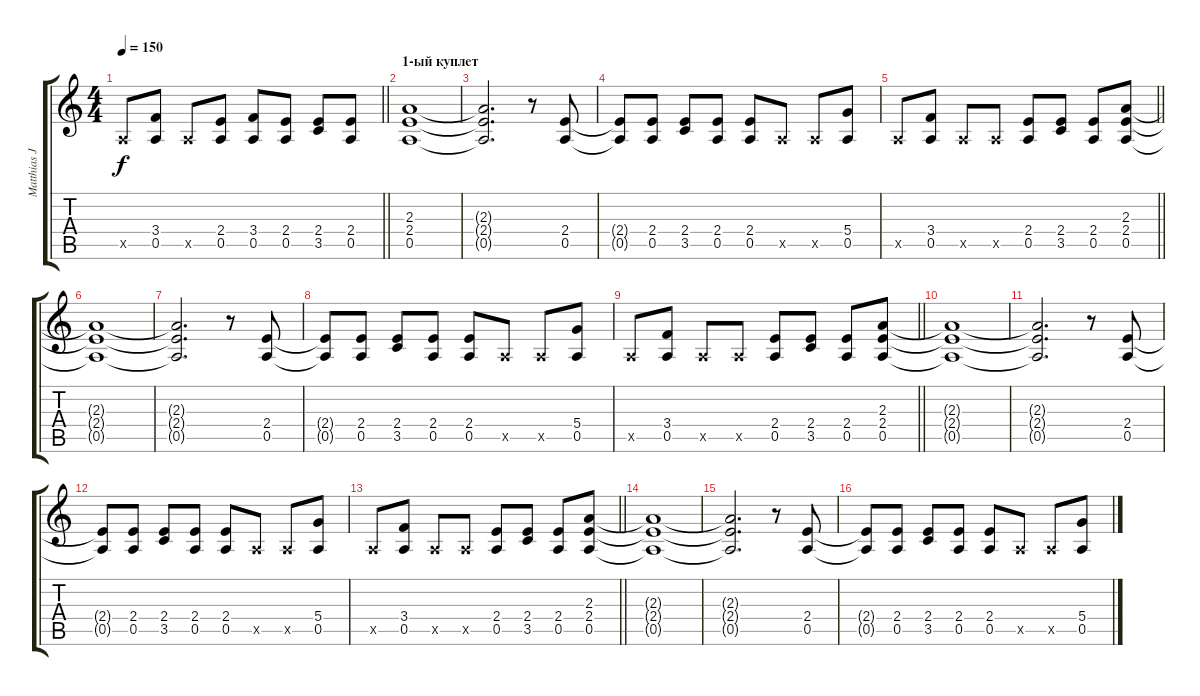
\track ("Matthias Jabs" "Matthias J") {instrument overdrivenguitar}
\staff {score tabs}
\tuning (E4 B3 G3 D3 A2 E2) {hide}
\ts (4 4)
\tempo 150
\clef g2
\barLineRight lightlight
\ks c
0.5{x}.8{dy f} (3.4 0.5).8 0.5{x}.8 (2.4 0.5).8 (3.4 0.5).8 (2.4 0.5).8 (2.4 3.5).8 (2.4 0.5).8 |
\section ("" "1-ый куплет")
(2.3 2.4 0.5).1 |
(2.3{t} 2.4{t} 0.5{t}).2{d} r.8 (2.4 0.5).8 |
(2.4{t} 0.5{t}).8 (2.4 0.5).8 (2.4 3.5).8 (2.4 0.5).8 (2.4 0.5).8 0.5{x}.8 0.5{x}.8 (5.4 0.5).8 |
\barLineRight lightlight
0.5{x}.8 (3.4 0.5).8 0.5{x}.8 0.5{x}.8 (2.4 0.5).8 (2.4 3.5).8 (2.4 0.5).8 (2.3 2.4 0.5).8 |
(2.3{t} 2.4{t} 0.5{t}).1 |
(2.3{t} 2.4{t} 0.5{t}).2{d} r.8 (2.4 0.5).8 |
(2.4{t} 0.5{t}).8 (2.4 0.5).8 (2.4 3.5).8 (2.4 0.5).8 (2.4 0.5).8 0.5{x}.8 0.5{x}.8 (5.4 0.5).8 |
\barLineRight lightlight
0.5{x}.8 (3.4 0.5).8 0.5{x}.8 0.5{x}.8 (2.4 0.5).8 (2.4 3.5).8 (2.4 0.5).8 (2.3 2.4 0.5).8 |
(2.3{t} 2.4{t} 0.5{t}).1 |
(2.3{t} 2.4{t} 0.5{t}).2{d} r.8 (2.4 0.5).8 |
(2.4{t} 0.5{t}).8 (2.4 0.5).8 (2.4 3.5).8 (2.4 0.5).8 (2.4 0.5).8 0.5{x}.8 0.5{x}.8 (5.4 0.5).8 |
\barLineRight lightlight
0.5{x}.8 (3.4 0.5).8 0.5{x}.8 0.5{x}.8 (2.4 0.5).8 (2.4 3.5).8 (2.4 0.5).8 (2.3 2.4 0.5).8 |
(2.3{t} 2.4{t} 0.5{t}).1 |
(2.3{t} 2.4{t} 0.5{t}).2{d} r.8 (2.4 0.5).8 |
(2.4{t} 0.5{t}).8 (2.4 0.5).8 (2.4 3.5).8 (2.4 0.5).8 (2.4 0.5).8 0.5{x}.8 0.5{x}.8 (5.4 0.5).8
